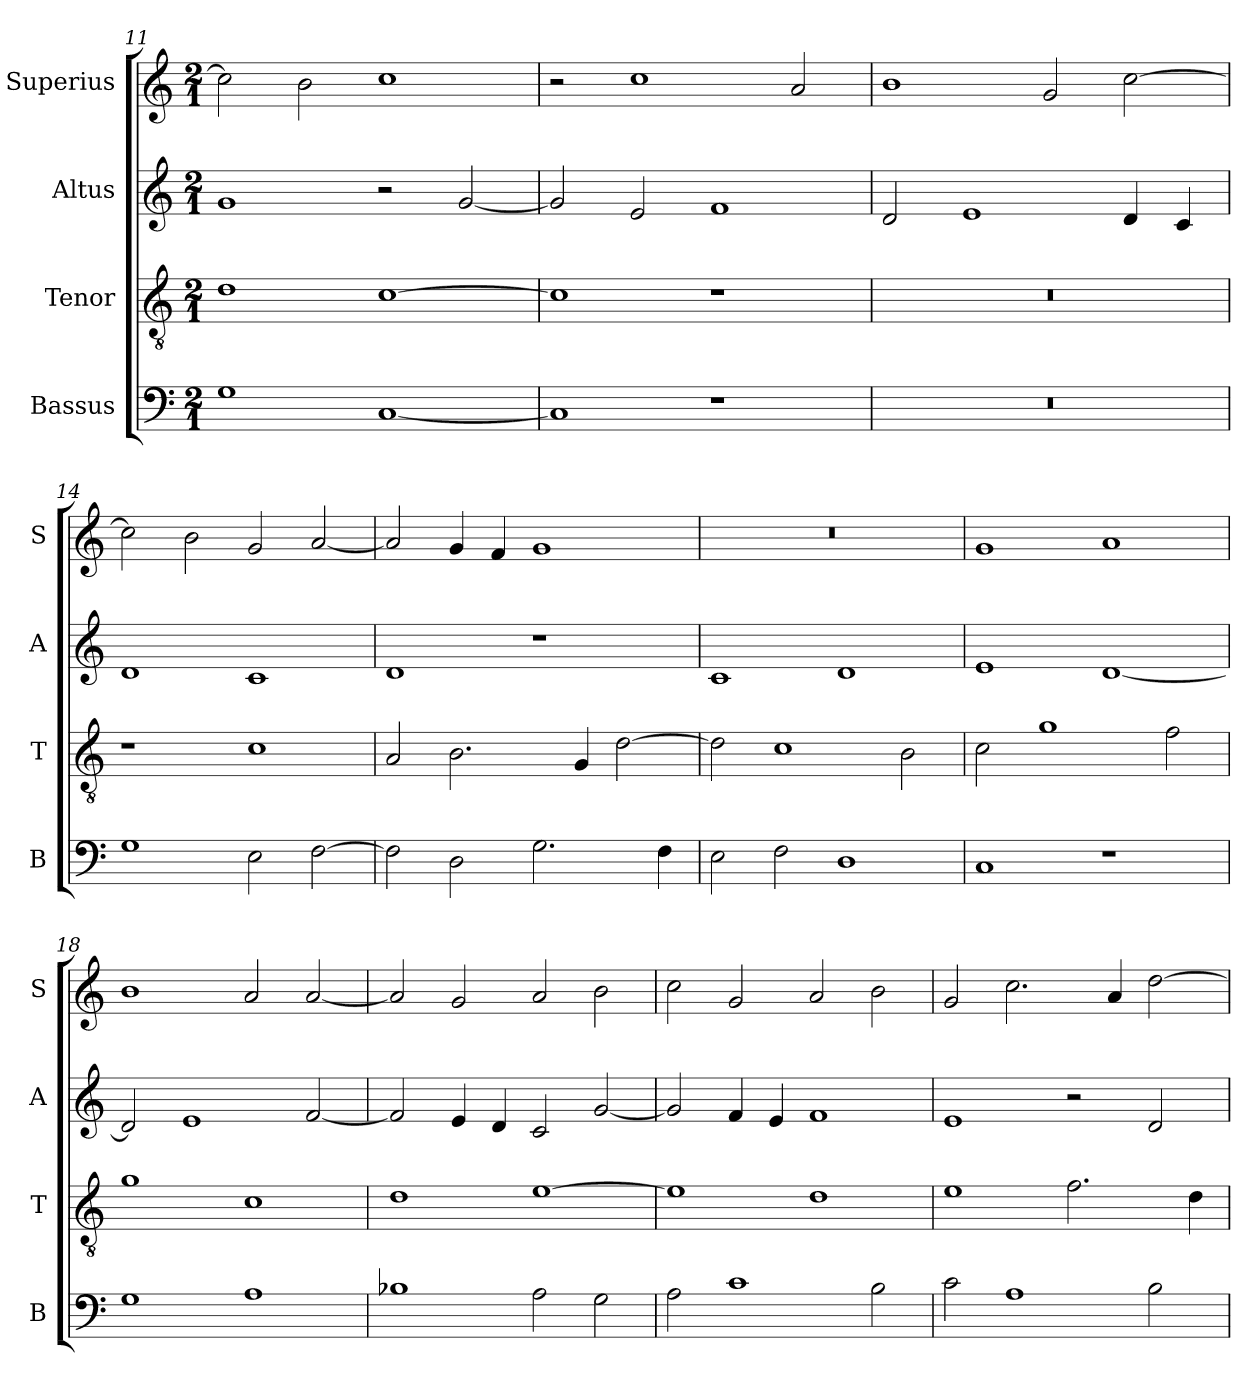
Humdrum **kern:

**kern	**kern	**kern	**kern
*part4	*part3	*part2	*part1
*staff4	*staff3	*staff2	*staff1
*I"Bassus	*I"Tenor	*I"Altus	*I"Superius
*I'B	*I'T	*I'A	*I'S
*clefF4	*clefGv2	*clefG2	*clefG2
*k[]	*k[]	*k[]	*k[]
*C:	*C:	*C:	*C:
*M2/1	*M2/1	*M2/1	*M2/1
=11	=11	=11	=11
1G	1d	1g	2cc]
.	.	.	2b
[1C	[1c	2r	1cc
.	.	[2g	.
=12	=12	=12	=12
1C]	1c]	2g]	2r
.	.	2e	1cc
1r	1r	1f	.
.	.	.	2a
=13	=13	=13	=13
0r	0r	2d	1b
.	.	1e	.
.	.	.	2g
.	.	4d	[2cc
.	.	4c	.
=14	=14	=14	=14
1G	1r	1d	2cc]
.	.	.	2b
2E	1c	1c	2g
[2F	.	.	[2a
=15	=15	=15	=15
2F]	2A	1d	2a]
2D	2.B	.	4g
.	.	.	4f
2.G	.	1r	1g
.	4G	.	.
.	[2d	.	.
4F	.	.	.
=16	=16	=16	=16
2E	2d]	1c	0r
2F	1c	.	.
1D	.	1d	.
.	2B	.	.
=17	=17	=17	=17
1C	2c	1e	1g
.	1g	.	.
1r	.	[1d	1a
.	2f	.	.
=18	=18	=18	=18
1G	1g	2d]	1b
.	.	1e	.
1A	1c	.	2a
.	.	[2f	[2a
=19	=19	=19	=19
1B-X	1d	2f]	2a]
.	.	4e	2g
.	.	4d	.
2A	[1e	2c	2a
2G	.	[2g	2b
=20	=20	=20	=20
2A	1e]	2g]	2cc
1c	.	4f	2g
.	.	4e	.
.	1d	1f	2a
2B	.	.	2b
=21	=21	=21	=21
2c	1e	1e	2g
1A	.	.	2.cc
.	2.f	2r	.
.	.	.	4a
2B	.	2d	[2dd
.	4d	.	.
=	=	=	=
*-	*-	*-	*-
